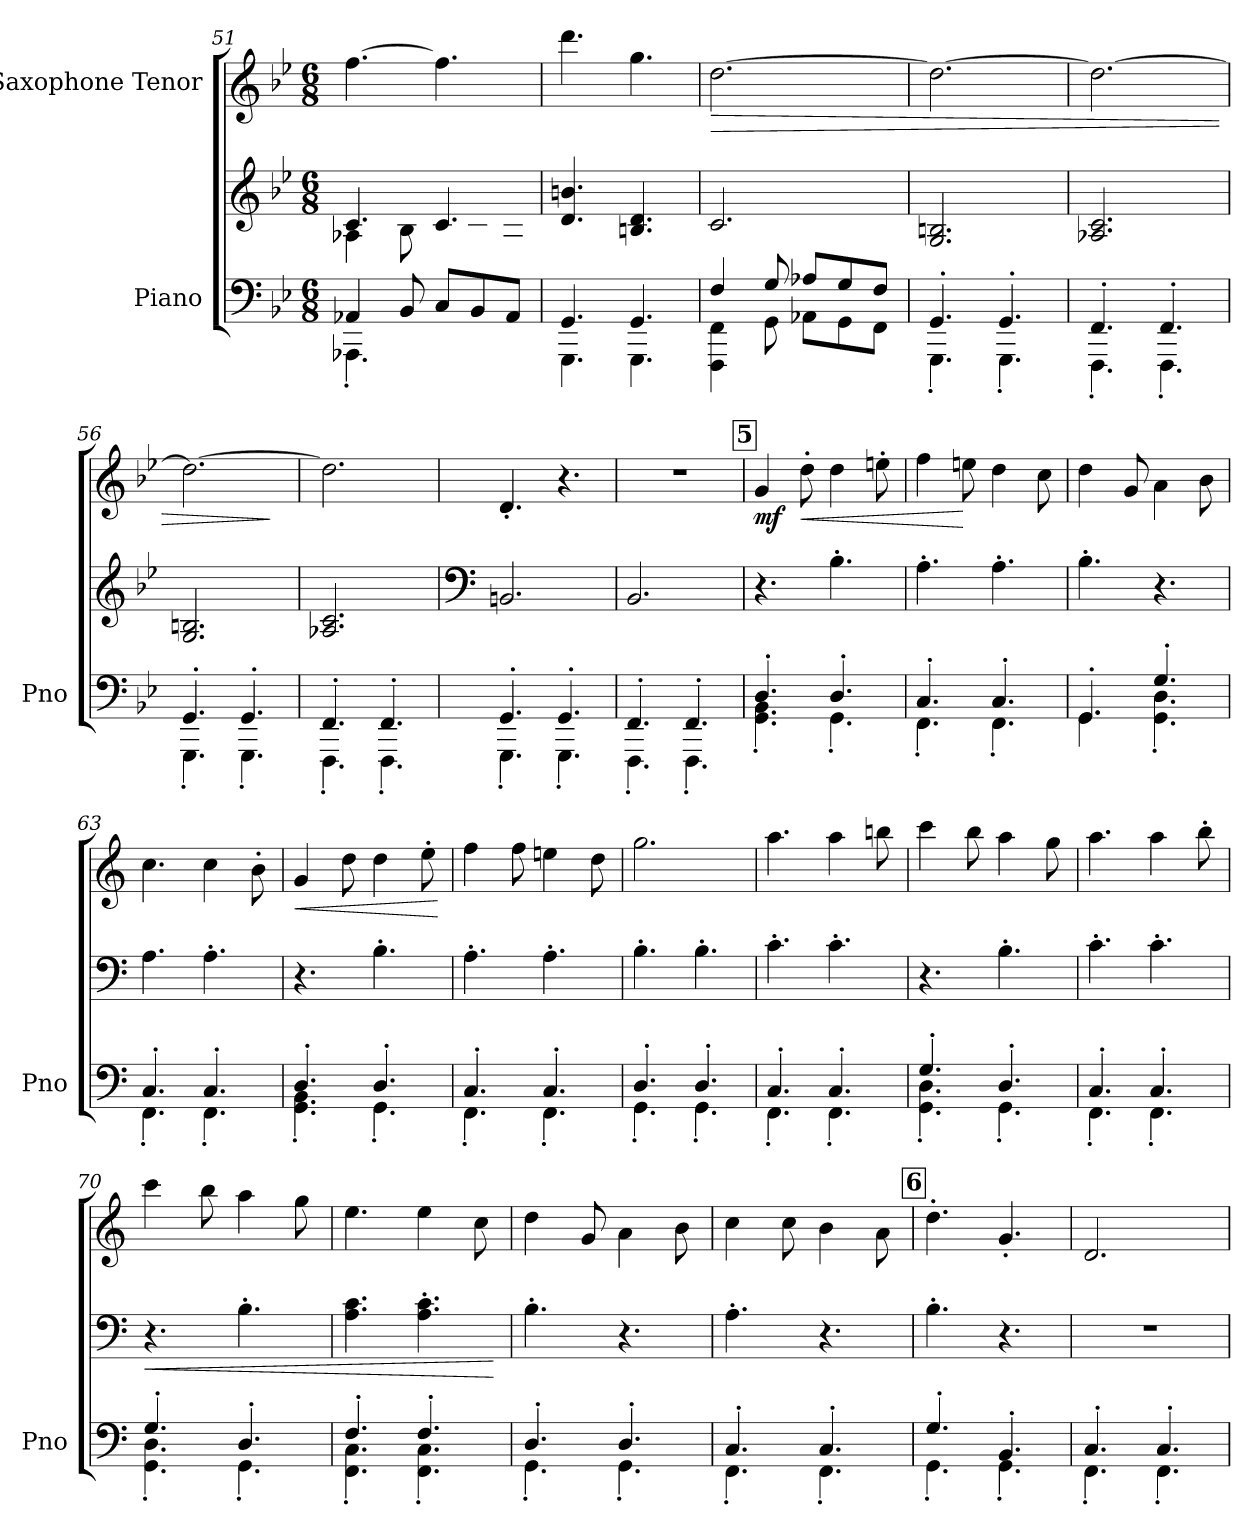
**kern	**kern	**dynam	**kern	**dynam
*part2	*part2	*part2	*part1	*part1
*staff3	*staff2	*staff2/3	*staff1	*staff1
*I"Piano	*	*	*I"Saxophone Tenor	*
*I'Pno	*	*	*	*
*clefF4	*clefG2	*	*clefG2	*
*	*	*	*ITrd8c14	*
*k[b-e-]	*k[b-e-]	*	*k[b-e-]	*
*M6/8	*M6/8	*	*M6/8	*
=51	=51	=51	=51	=51
*^	*^	*	*	*
4AA-X/	4.AAA-X'\	4.c/	4A-X\	.	[4.f\	.
8BB-/	.	.	8B-\	.	.	.
8C/L	4.ryy	4.c/	8c\Lyy	.	4.f\]	.
8BB-/	.	.	8B-\	.	.	.
8AA-/J	.	.	8A-\J	.	.	.
*	*	*v	*v	*	*	*
!!LO:LB:g=z
=52	=52	=52	=52	=52	=52
4.GG/	4.GGG\	4.d/ 4.bn/	.	4.dd\	.
4.GG/	4.GGG\	4.Bn/ 4.d/	.	4.g\	.
=53	=53	=53	=53	=53	=53
!	!	!	!	!	!LO:HP:b
4F/	4FFF\ 4FF\	2.c/	.	[2.d\	>
8G/	8GG\	.	.	.	.
8A-X/L	8AA-X\L	.	.	.	.
8G/	8GG\	.	.	.	.
8F/J	8FF\J	.	.	.	.
=54	=54	=54	=54	=54	=54
4.GG'/	4.GGG'\	2.G/ 2.Bn/	.	2.d\_	.
4.GG'/	4.GGG'\	.	.	.	.
=55	=55	=55	=55	=55	=55
4.FF'/	4.FFF'\	2.A-X/ 2.c/	.	2.d\_	.
4.FF'/	4.FFF'\	.	.	.	.
=56	=56	=56	=56	=56	=56
4.GG'/	4.GGG'\	2.G/ 2.Bn/	.	2.d\_	.
4.GG'/	4.GGG'\	.	.	.	.
*v	*v	*	*	*	*
.	.	.	.	]
=57	=57	=57	=57	=57
*^	*	*	*	*
4.FF'/	4.FFF'\	2.A-X/ 2.c/	.	2.d\]	.
4.FF'/	4.FFF'\	.	.	.	.
=58	=58	=58	=58	=58	=58
*	*	*clefF4	*	*	*
4.GG'/	4.GGG'\	2.BBn/	.	4.D'/	.
4.GG'/	4.GGG'\	.	.	4.r	.
=59	=59	=59	=59	=59	=59
4.FF'/	4.FFF'\	2.BB-/	.	2.r	.
4.FF'/	4.FFF'\	.	.	.	.
!!LO:REH:place=s1:a:fs=12:t=5
=60	=60	=60	=60	=60	=60
*k[]	*	*k[]	*	*k[]	*
!	!	!	!	!	!LO:DY:b
4.D'/	4.GG\' 4.BB\'	4.r	.	4G/	mf
!	!	!	!	!	!LO:HP:b
.	.	.	.	8d'\	<
4.D'/	4.GG'\	4.B'\	.	4d\	.
.	.	.	.	8en'\	.
=61	=61	=61	=61	=61	=61
4.C'/	4.FF'\	4.A'\	.	4f\	.
.	.	.	.	8en\	[
4.C'/	4.FF'\	4.A'\	.	4d\	.
.	.	.	.	8c\	.
!!LO:PB:g=z
=62	=62	=62	=62	=62	=62
4.GG'/	4.GG\	4.B'\	.	4d\	.
.	.	.	.	8G/	.
4.G'/	4.GG\' 4.D\'	4.r	.	4A\	.
.	.	.	.	8B\	.
=63	=63	=63	=63	=63	=63
4.C'/	4.FF'\	4.A\	.	4.c\	.
4.C'/	4.FF'\	4.A'\	.	4c\	.
.	.	.	.	8B'\	.
=64	=64	=64	=64	=64	=64
!	!	!	!	!	!LO:HP:b
4.D'/	4.GG\' 4.BB\'	4.r	.	4G/	<
.	.	.	.	8d\	.
4.D'/	4.GG'\	4.B'\	.	4d\	.
.	.	.	.	8e'\	.
*v	*v	*	*	*	*
.	.	.	.	[
=65	=65	=65	=65	=65
*^	*	*	*	*
4.C'/	4.FF'\	4.A'\	.	4f\	.
.	.	.	.	8f\	.
4.C'/	4.FF'\	4.A'\	.	4en\	.
.	.	.	.	8d\	.
=66	=66	=66	=66	=66	=66
4.D'/	4.GG'\	4.B'\	.	2.g\	.
4.D'/	4.GG'\	4.B'\	.	.	.
=67	=67	=67	=67	=67	=67
4.C'/	4.FF'\	4.c'\	.	4.a\	.
4.C'/	4.FF'\	4.c'\	.	4a\	.
.	.	.	.	8bn\	.
=68	=68	=68	=68	=68	=68
4.G'/	4.GG\' 4.D\'	4.r	.	4cc\	.
.	.	.	.	8b\	.
4.D'/	4.GG'\	4.B'\	.	4a\	.
.	.	.	.	8g\	.
=69	=69	=69	=69	=69	=69
4.C'/	4.FF'\	4.c'\	.	4.a\	.
4.C'/	4.FF'\	4.c'\	.	4a\	.
.	.	.	.	8b'\	.
=70	=70	=70	=70	=70	=70
!	!	!	!LO:HP:b	!	!
4.G'/	4.GG\' 4.D\'	4.r	<	4cc\	.
.	.	.	.	8b\	.
4.D'/	4.GG'\	4.B'\	.	4a\	.
.	.	.	.	8g\	.
!!LO:LB:g=z
=71	=71	=71	=71	=71	=71
4.F'/	4.FF\' 4.C\'	4.A\ 4.c\	.	4.e\	.
4.F'/	4.FF\' 4.C\'	4.A\' 4.c\'	.	4e\	.
.	.	.	.	8c\	.
*v	*v	*	*	*	*
.	.	[	.	.
=72	=72	=72	=72	=72
*^	*	*	*	*
4.D'/	4.GG'\	4.B'\	.	4d\	.
.	.	.	.	8G/	.
4.D'/	4.GG'\	4.r	.	4A\	.
.	.	.	.	8B\	.
=73	=73	=73	=73	=73	=73
4.C'/	4.FF'\	4.A'\	.	4c\	.
.	.	.	.	8c\	.
4.C'/	4.FF'\	4.r	.	4B\	.
.	.	.	.	8A\	.
!!LO:REH:place=s1:a:fs=12:t=6
=74	=74	=74	=74	=74	=74
4.G'/	4.GG'\	4.B'\	.	4.d'\	.
4.BB'/	4.GG'\	4.r	.	4.G'/	.
=75	=75	=75	=75	=75	=75
4.C'/	4.FF'\	2.r	.	2.D/	.
4.C'/	4.FF'\	.	.	.	.
*v	*v	*	*	*	*
=	=	=	=	=
*-	*-	*-	*-	*-
